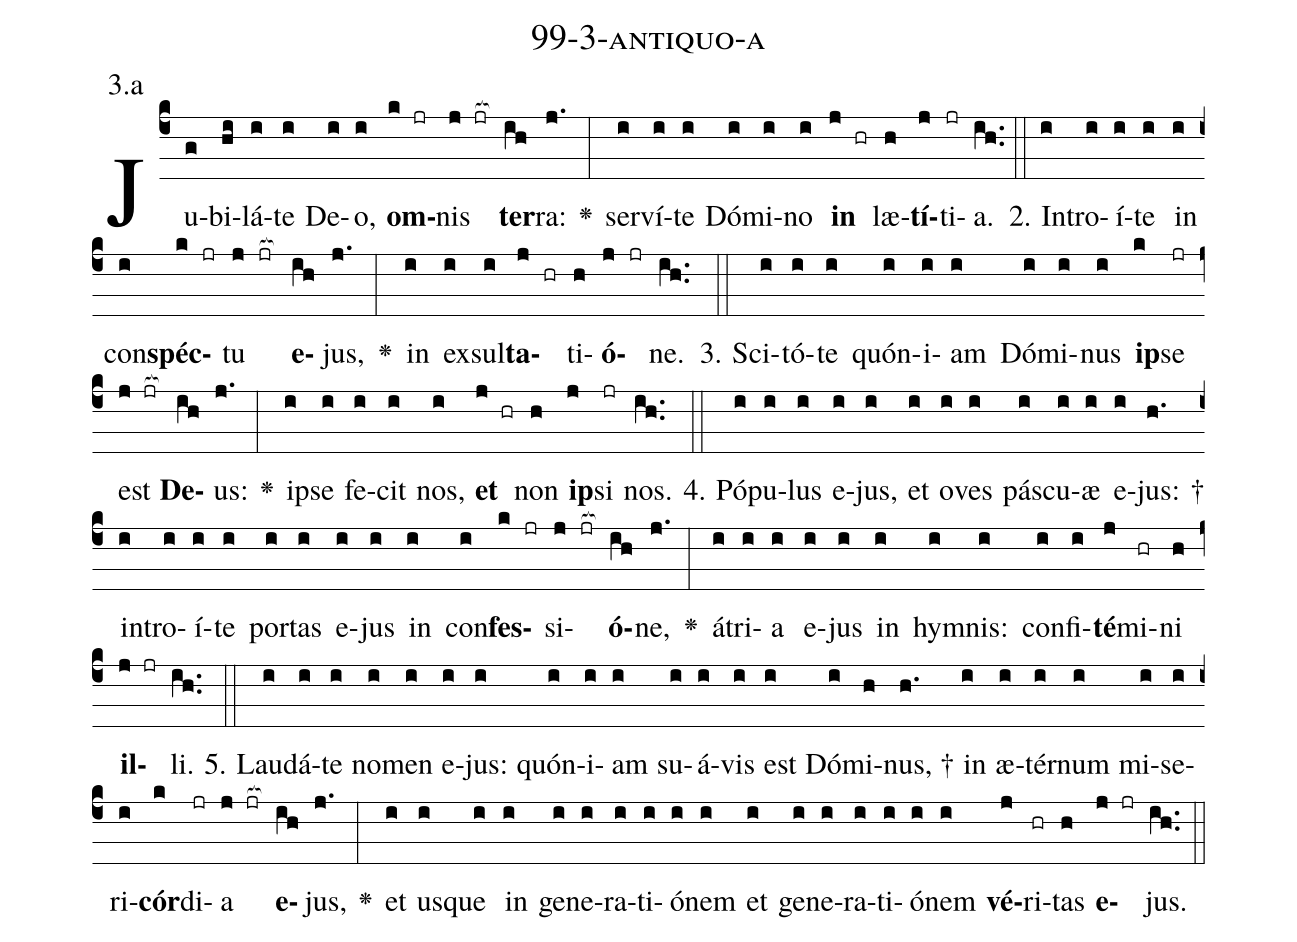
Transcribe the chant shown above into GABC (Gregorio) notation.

name: 99-3-antiquo-a;
annotation: 3.a;
%%
(c4)Ju(g)bi(hi)lá(i)te(i) De(i)o,(i) <b>om</b>(k jr)nis(j jr[ocb:1{]) <b>ter</b>(ih[ocb:0}])ra:(j.) <v>\greheightstar</v>(:) ser(i)ví(i)te(i) Dó(i)mi(i)no(i) <b>in</b>(j hr) læ(h)<b>tí</b>(j)ti(jr)a.(ih..) (::)
2. In(i)tro(i)í(i)te(i) in(i) con(i)<b>spéc</b>(k jr)tu(j jr[ocb:1{]) <b>e</b>(ih[ocb:0}])jus,(j.) <v>\greheightstar</v>(:) in(i) ex(i)sul(i)<b>ta</b>(j hr)ti(h)<b>ó</b>(j jr)ne.(ih..) (::)
3. Sci(i)tó(i)te(i) quón(i)i(i)am(i) Dó(i)mi(i)nus(i) <b>ip</b>(k)se(jr) est(j jr[ocb:1{]) <b>De</b>(ih[ocb:0}])us:(j.) <v>\greheightstar</v>(:) ip(i)se(i) fe(i)cit(i) nos,(i) <b>et</b>(j hr) non(h) <b>ip</b>(j)si(jr) nos.(ih..) (::)
4. Pó(i)pu(i)lus(i) e(i)jus,(i) et(i) o(i)ves(i) pás(i)cu(i)æ(i) e(i)jus: †(h.) in(i)tro(i)í(i)te(i) por(i)tas(i) e(i)jus(i) in(i) con(i)<b>fes</b>(k jr)si(j jr[ocb:1{])<b>ó</b>(ih[ocb:0}])ne,(j.) <v>\greheightstar</v>(:) á(i)tri(i)a(i) e(i)jus(i) in(i) hym(i)nis:(i) con(i)fi(i)<b>té</b>(j)mi(hr)ni(h) <b>il</b>(j jr)li.(ih..) (::)
5. Lau(i)dá(i)te(i) no(i)men(i) e(i)jus:(i) quón(i)i(i)am(i) su(i)á(i)vis(i) est(i) Dó(i)mi(h)nus, †(h.) in(i) æ(i)tér(i)num(i) mi(i)se(i)ri(i)<b>cór</b>(k)di(jr)a(j jr[ocb:1{]) <b>e</b>(ih[ocb:0}])jus,(j.) <v>\greheightstar</v>(:) et(i) us(i)que(i) in(i) ge(i)ne(i)ra(i)ti(i)ó(i)nem(i) et(i) ge(i)ne(i)ra(i)ti(i)ó(i)nem(i) <b>vé</b>(j)ri(hr)tas(h) <b>e</b>(j jr)jus.(ih..) (::)
